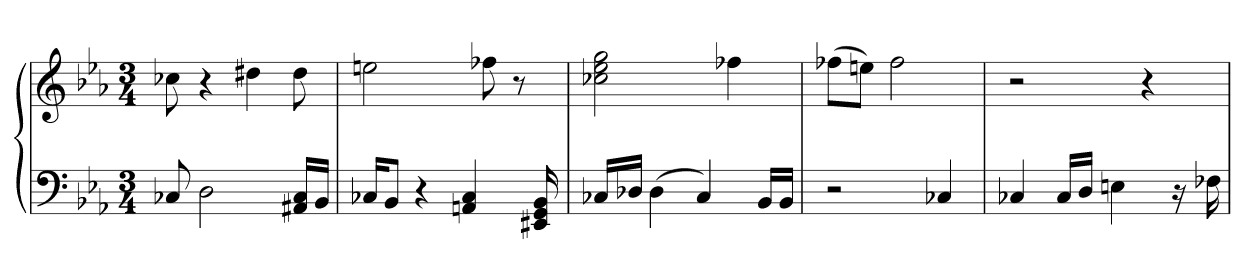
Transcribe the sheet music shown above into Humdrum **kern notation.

**kern	**kern
*part1	*part1
*staff2	*staff1
*clefF4	*clefG2
*k[b-e-a-]	*k[b-e-a-]
*M3/4	*M3/4
=1	=1
8C-X	8cc-X
2D	4r
.	4dd#X
16AA#X/ 16C-/LL	8dd#
16BB-/JJ	.
=2	=2
16C-X/KL	2een
8BB-/J	.
4r	.
4AAn 4C-	.
.	8ff-X
.	8r
16EE#X 16GG 16BB-	.
=3	=3
16C-X/LL	2cc-X 2ee- 2gg
16D-X/JJ	.
(4D-	.
4C-)	.
.	4ff-X
16BB-/LL	.
16BB-/JJ	.
=4	=4
2r	(8ff-X\L
.	8een\J)
.	2ff-
4C-X	.
=5	=5
4C-X	2r
16C-/LL	.
16D/JJ	.
4En	.
.	4r
16r	.
16F-X	.
=	=
*-	*-
